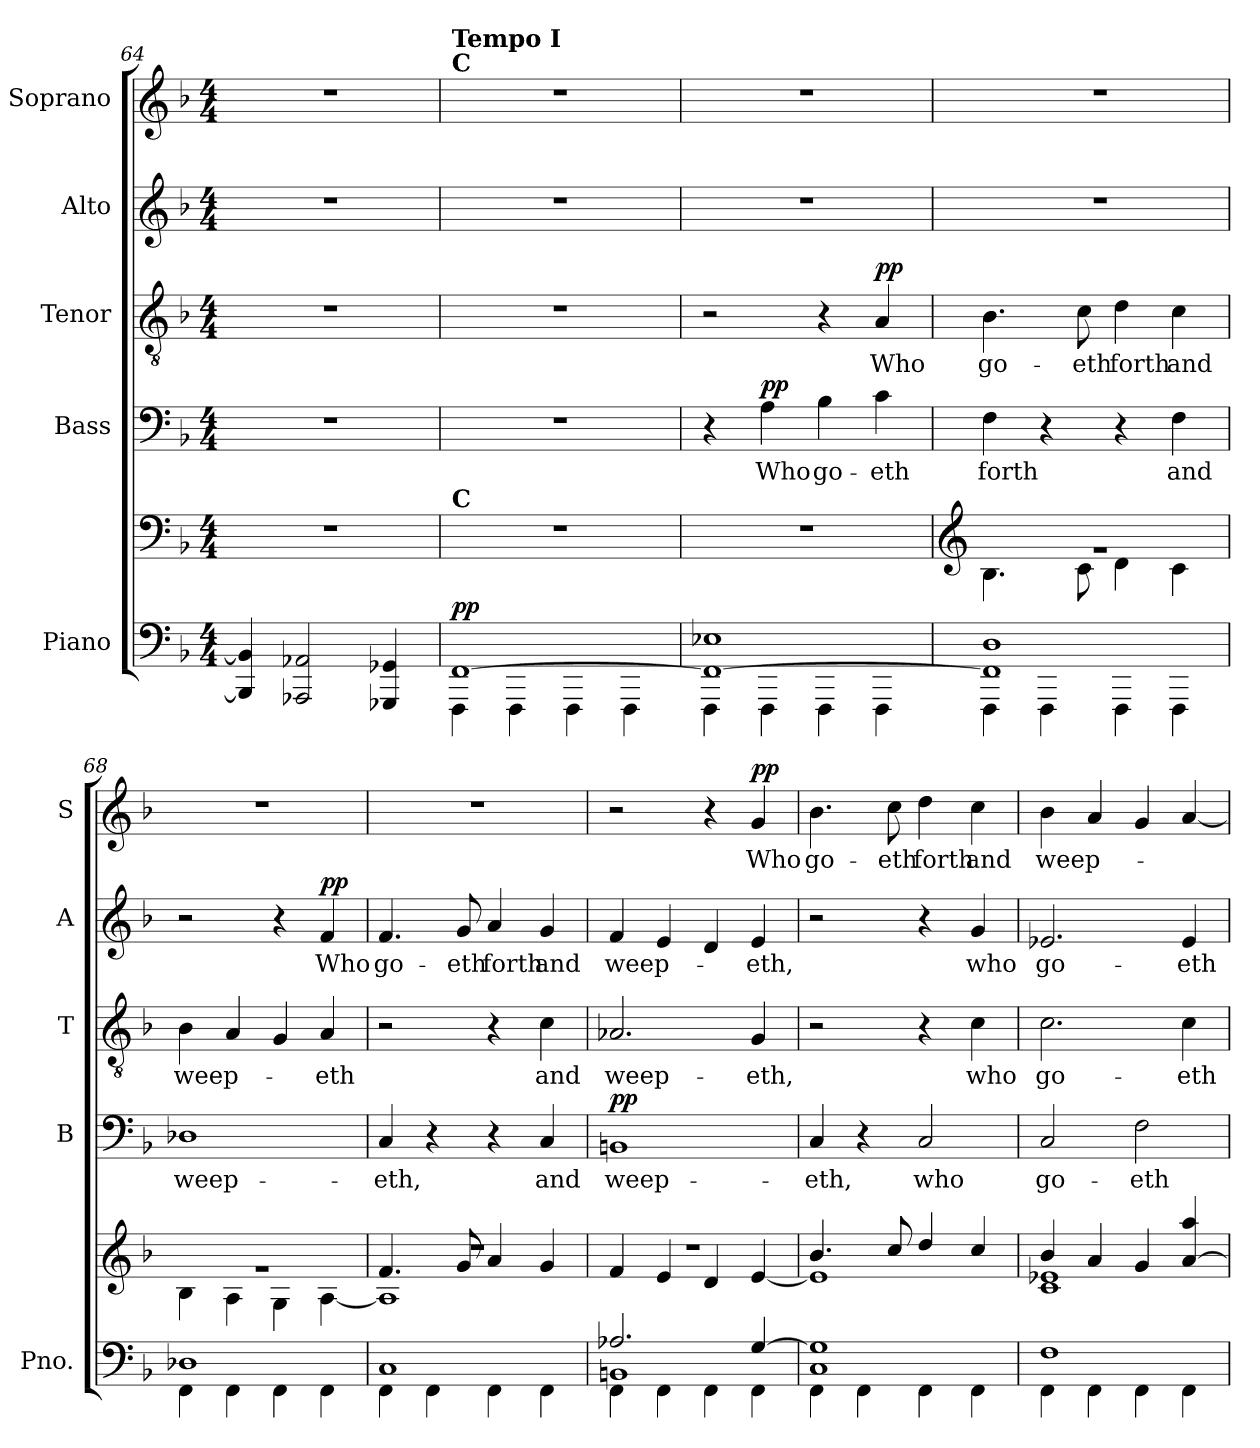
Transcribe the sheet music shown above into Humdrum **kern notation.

**kern	**kern	**dynam	**kern	**text	**dynam	**kern	**text	**dynam	**kern	**text	**dynam	**kern	**text	**dynam
*part5	*part5	*part5	*part4	*part4	*part4	*part3	*part3	*part3	*part2	*part2	*part2	*part1	*part1	*part1
*staff6	*staff5	*staff5/6	*staff4	*staff4	*staff4	*staff3	*staff3	*staff3	*staff2	*staff2	*staff2	*staff1	*staff1	*staff1
*I"Piano	*	*	*I"Bass	*	*	*I"Tenor	*	*	*I"Alto	*	*	*I"Soprano	*	*
*I'Pno.	*	*	*I'B	*	*	*I'T	*	*	*I'A	*	*	*I'S	*	*
!!LO:LB:g=z
*clefF4	*clefF4	*	*clefF4	*	*	*clefGv2	*	*	*clefG2	*	*	*clefG2	*	*
*k[b-]	*k[b-]	*	*k[b-]	*	*	*k[b-]	*	*	*k[b-]	*	*	*k[b-]	*	*
*M4/4	*M4/4	*	*M4/4	*	*	*M4/4	*	*	*M4/4	*	*	*M4/4	*	*
=64	=64	=64	=64	=64	=64	=64	=64	=64	=64	=64	=64	=64	=64	=64
4BBB-/] 4BB-/]	1r	.	1r	.	.	1r	.	.	1r	.	.	1r	.	.
2AAA-X/ 2AA-X/	.	.	.	.	.	.	.	.	.	.	.	.	.	.
4GGG-X/ 4GG-X/	.	.	.	.	.	.	.	.	.	.	.	.	.	.
=65	=65	=65	=65	=65	=65	=65	=65	=65	=65	=65	=65	=65	=65	=65
*^	*	*	*	*	*	*	*	*	*	*	*	*	*	*
!	!	!	!	!	!	!	!	!	!	!	!	!	!LO:TX:a:B:t=C	!	!
!	!	!	!	!	!	!	!	!	!	!	!	!	!LO:TX:a:B:t=Tempo I	!	!
!	!	!LO:TX:a:B:t=C	!	!	!	!	!	!	!	!	!	!	!	!	!
!	!	!	!LO:DY:a=2	!	!	!	!	!	!	!	!	!	!	!	!
[1FF	4FFF\	1r	pp	1r	.	.	1r	.	.	1r	.	.	1r	.	.
.	4FFF\	.	.	.	.	.	.	.	.	.	.	.	.	.	.
.	4FFF\	.	.	.	.	.	.	.	.	.	.	.	.	.	.
.	4FFF\	.	.	.	.	.	.	.	.	.	.	.	.	.	.
=66	=66	=66	=66	=66	=66	=66	=66	=66	=66	=66	=66	=66	=66	=66	=66
1FF_ 1E-X	4FFF\	1r	.	4r	.	.	2r	.	.	1r	.	.	1r	.	.
!	!	!	!	!	!LO:LY:b	!LO:DY:a	!	!	!	!	!	!	!	!	!
.	4FFF\	.	.	4A\	Who	pp	.	.	.	.	.	.	.	.	.
!	!	!	!	!	!LO:LY:b	!	!	!	!	!	!	!	!	!	!
.	4FFF\	.	.	4B-\	go-	.	4r	.	.	.	.	.	.	.	.
!	!	!	!	!	!LO:LY:b	!	!	!LO:LY:b	!LO:DY:a	!	!	!	!	!	!
.	4FFF\	.	.	4c\	-eth	.	4A/	Who	pp	.	.	.	.	.	.
=67	=67	=67	=67	=67	=67	=67	=67	=67	=67	=67	=67	=67	=67	=67	=67
*	*	*clefG2	*	*	*	*	*	*	*	*	*	*	*	*	*
*	*	*^	*	*	*	*	*	*	*	*	*	*	*	*	*
!	!	!	!	!	!	!LO:LY:b	!	!	!LO:LY:b	!	!	!	!	!	!	!
1FF] 1D	4FFF\	1rg	4.B-\	.	4F\	forth	.	4.B-\	go-	.	1r	.	.	1r	.	.
.	4FFF\	.	.	.	4r	.	.	.	.	.	.	.	.	.	.	.
!	!	!	!	!	!	!	!	!	!LO:LY:b	!	!	!	!	!	!	!
.	.	.	8c\	.	.	.	.	8c\	-eth	.	.	.	.	.	.	.
!	!	!	!	!	!	!	!	!	!LO:LY:b	!	!	!	!	!	!	!
.	4FFF\	.	4d\	.	4r	.	.	4d\	forth	.	.	.	.	.	.	.
!	!	!	!	!	!	!LO:LY:b	!	!	!LO:LY:b	!	!	!	!	!	!	!
.	4FFF\	.	4c\	.	4F\	and	.	4c\	and	.	.	.	.	.	.	.
=68	=68	=68	=68	=68	=68	=68	=68	=68	=68	=68	=68	=68	=68	=68	=68	=68
!	!	!	!	!	!	!LO:LY:b	!	!	!LO:LY:b	!	!	!	!	!	!	!
1D-X	4FF\	1rg	4B-\	.	1D-X	weep-	.	4B-\	weep-	.	2r	.	.	1r	.	.
.	4FF\	.	4A\	.	.	.	.	4A/	.	.	.	.	.	.	.	.
.	4FF\	.	4G\	.	.	.	.	4G/	.	.	4r	.	.	.	.	.
!	!	!	!	!	!	!	!	!	!LO:LY:b	!	!	!LO:LY:b	!LO:DY:a	!	!	!
.	4FF\	.	[4A\	.	.	.	.	4A/	-eth	.	4f/	Who	pp	.	.	.
=69	=69	=69	=69	=69	=69	=69	=69	=69	=69	=69	=69	=69	=69	=69	=69	=69
*	*	*	*^	*	*	*	*	*	*	*	*	*	*	*	*	*
!	!	!	!	!	!	!	!LO:LY:b	!	!	!	!	!	!LO:LY:b	!	!	!	!
1C	4FF\	1rdd	4.f/	1A]	.	4C/	-eth,	.	2r	.	.	4.f/	go-	.	1r	.	.
.	4FF\	.	.	.	.	4r	.	.	.	.	.	.	.	.	.	.	.
!	!	!	!	!	!	!	!	!	!	!	!	!	!LO:LY:b	!	!	!	!
.	.	.	8g/	.	.	.	.	.	.	.	.	8g/	-eth	.	.	.	.
!	!	!	!	!	!	!	!	!	!	!	!	!	!LO:LY:b	!	!	!	!
.	4FF\	.	4a/	.	.	4r	.	.	4r	.	.	4a/	forth	.	.	.	.
!	!	!	!	!	!	!	!LO:LY:b	!	!	!LO:LY:b	!	!	!LO:LY:b	!	!	!	!
.	4FF\	.	4g/	.	.	4C/	and	.	4c\	and	.	4g/	and	.	.	.	.
*	*	*	*v	*v	*	*	*	*	*	*	*	*	*	*	*	*	*
=70	=70	=70	=70	=70	=70	=70	=70	=70	=70	=70	=70	=70	=70	=70	=70	=70
*	*^	*	*	*	*	*	*	*	*	*	*	*	*	*	*	*
!	!	!	!	!	!	!	!LO:LY:b	!LO:DY:a	!	!LO:LY:b	!	!	!LO:LY:b	!	!	!	!
2.A-X/	4FF\	1BBn	1rdd	4f/	.	1BBn	weep-	pp	2.A-X/	weep-	.	4f/	weep-	.	2r	.	.
.	4FF\	.	.	4e/	.	.	.	.	.	.	.	4e/	.	.	.	.	.
.	4FF\	.	.	4d/	.	.	.	.	.	.	.	4d/	.	.	4r	.	.
!	!	!	!	!	!	!	!	!	!	!LO:LY:b	!	!	!LO:LY:b	!	!	!LO:LY:b	!LO:DY:a
[4G/	4FF\	.	.	[4e/	.	.	.	.	4G/	-eth,	.	4e/	-eth,	.	4g/	Who	pp
*	*v	*v	*	*	*	*	*	*	*	*	*	*	*	*	*	*	*
!!LO:PB:g=z
=71	=71	=71	=71	=71	=71	=71	=71	=71	=71	=71	=71	=71	=71	=71	=71	=71
!	!	!	!	!	!	!LO:LY:b	!	!	!	!	!	!	!	!	!LO:LY:b	!
1C 1G]	4FF\	4.b-/	1e]	.	4C/	-eth,	.	2r	.	.	2r	.	.	4.b-\	go-	.
.	4FF\	.	.	.	4r	.	.	.	.	.	.	.	.	.	.	.
!	!	!	!	!	!	!	!	!	!	!	!	!	!	!	!LO:LY:b	!
.	.	8cc/	.	.	.	.	.	.	.	.	.	.	.	8cc\	-eth	.
!	!	!	!	!	!	!LO:LY:b	!	!	!	!	!	!	!	!	!LO:LY:b	!
.	4FF\	4dd/	.	.	2C/	who	.	4r	.	.	4r	.	.	4dd\	forth	.
!	!	!	!	!	!	!	!	!	!LO:LY:b	!	!	!LO:LY:b	!	!	!LO:LY:b	!
.	4FF\	4cc/	.	.	.	.	.	4c\	who	.	4g/	who	.	4cc\	and	.
=72	=72	=72	=72	=72	=72	=72	=72	=72	=72	=72	=72	=72	=72	=72	=72	=72
!	!	!	!	!	!	!LO:LY:b	!	!	!LO:LY:b	!	!	!LO:LY:b	!	!	!LO:LY:b	!
1F	4FF\	4b-/	1c 1e-X	.	2C/	go-	.	2.c\	go-	.	2.e-X/	go-	.	4b-\	weep-	.
.	4FF\	4a/	.	.	.	.	.	.	.	.	.	.	.	4a/	.	.
!	!	!	!	!	!	!LO:LY:b	!	!	!	!	!	!	!	!	!	!
.	4FF\	4g/	.	.	2F\	-eth	.	.	.	.	.	.	.	4g/	.	.
!	!	!	!	!	!	!	!	!	!LO:LY:b	!	!	!LO:LY:b	!	!	!	!
.	4FF\	[4a/ 4aa/	.	.	.	.	.	4c\	-eth	.	4e-/	-eth	.	[4a/	.	.
*v	*v	*	*	*	*	*	*	*	*	*	*	*	*	*	*	*
*	*v	*v	*	*	*	*	*	*	*	*	*	*	*	*	*
=	=	=	=	=	=	=	=	=	=	=	=	=	=	=
*-	*-	*-	*-	*-	*-	*-	*-	*-	*-	*-	*-	*-	*-	*-
